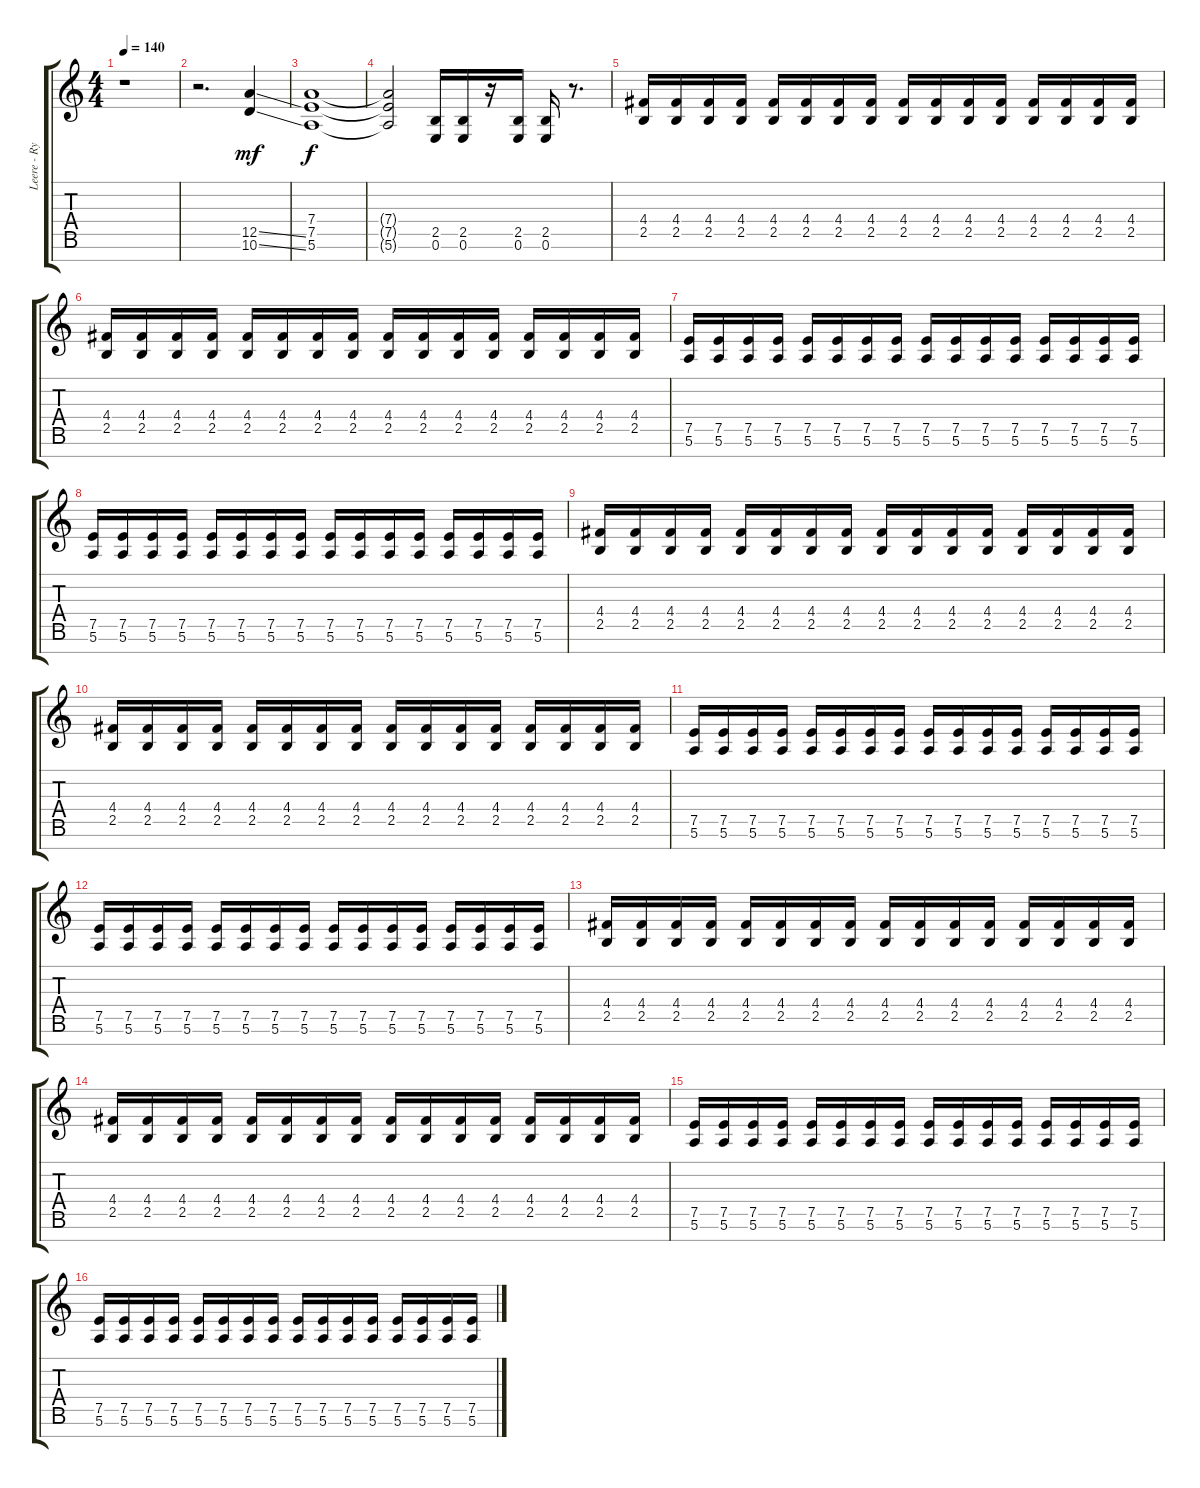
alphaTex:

\track ("Leere - Rythm Guitar" "Leere - Ry") {instrument distortionguitar}
\staff {score tabs}
\tuning (E4 B3 G3 D3 A2 E2 B1) {hide}
\ts (4 4)
\tempo 140
\clef g2
\ks c
r.1{dy f} |
r.2{d} (12.5{ss} 10.6{ss}).4{dy mf} |
(7.4 7.5 5.6).1{dy f} |
(7.4{t} 7.5{t} 5.6{t}).2 (2.5 0.6).16 (2.5 0.6).16 r.16 (2.5 0.6).16 (2.5 0.6).16 r.8{d} |
(4.4 2.5).16 (4.4 2.5).16 (4.4 2.5).16 (4.4 2.5).16 (4.4 2.5).16 (4.4 2.5).16 (4.4 2.5).16 (4.4 2.5).16 (4.4 2.5).16 (4.4 2.5).16 (4.4 2.5).16 (4.4 2.5).16 (4.4 2.5).16 (4.4 2.5).16 (4.4 2.5).16 (4.4 2.5).16 |
(4.4 2.5).16 (4.4 2.5).16 (4.4 2.5).16 (4.4 2.5).16 (4.4 2.5).16 (4.4 2.5).16 (4.4 2.5).16 (4.4 2.5).16 (4.4 2.5).16 (4.4 2.5).16 (4.4 2.5).16 (4.4 2.5).16 (4.4 2.5).16 (4.4 2.5).16 (4.4 2.5).16 (4.4 2.5).16 |
(7.5 5.6).16 (7.5 5.6).16 (7.5 5.6).16 (7.5 5.6).16 (7.5 5.6).16 (7.5 5.6).16 (7.5 5.6).16 (7.5 5.6).16 (7.5 5.6).16 (7.5 5.6).16 (7.5 5.6).16 (7.5 5.6).16 (7.5 5.6).16 (7.5 5.6).16 (7.5 5.6).16 (7.5 5.6).16 |
(7.5 5.6).16 (7.5 5.6).16 (7.5 5.6).16 (7.5 5.6).16 (7.5 5.6).16 (7.5 5.6).16 (7.5 5.6).16 (7.5 5.6).16 (7.5 5.6).16 (7.5 5.6).16 (7.5 5.6).16 (7.5 5.6).16 (7.5 5.6).16 (7.5 5.6).16 (7.5 5.6).16 (7.5 5.6).16 |
(4.4 2.5).16 (4.4 2.5).16 (4.4 2.5).16 (4.4 2.5).16 (4.4 2.5).16 (4.4 2.5).16 (4.4 2.5).16 (4.4 2.5).16 (4.4 2.5).16 (4.4 2.5).16 (4.4 2.5).16 (4.4 2.5).16 (4.4 2.5).16 (4.4 2.5).16 (4.4 2.5).16 (4.4 2.5).16 |
(4.4 2.5).16 (4.4 2.5).16 (4.4 2.5).16 (4.4 2.5).16 (4.4 2.5).16 (4.4 2.5).16 (4.4 2.5).16 (4.4 2.5).16 (4.4 2.5).16 (4.4 2.5).16 (4.4 2.5).16 (4.4 2.5).16 (4.4 2.5).16 (4.4 2.5).16 (4.4 2.5).16 (4.4 2.5).16 |
(7.5 5.6).16 (7.5 5.6).16 (7.5 5.6).16 (7.5 5.6).16 (7.5 5.6).16 (7.5 5.6).16 (7.5 5.6).16 (7.5 5.6).16 (7.5 5.6).16 (7.5 5.6).16 (7.5 5.6).16 (7.5 5.6).16 (7.5 5.6).16 (7.5 5.6).16 (7.5 5.6).16 (7.5 5.6).16 |
(7.5 5.6).16 (7.5 5.6).16 (7.5 5.6).16 (7.5 5.6).16 (7.5 5.6).16 (7.5 5.6).16 (7.5 5.6).16 (7.5 5.6).16 (7.5 5.6).16 (7.5 5.6).16 (7.5 5.6).16 (7.5 5.6).16 (7.5 5.6).16 (7.5 5.6).16 (7.5 5.6).16 (7.5 5.6).16 |
(4.4 2.5).16 (4.4 2.5).16 (4.4 2.5).16 (4.4 2.5).16 (4.4 2.5).16 (4.4 2.5).16 (4.4 2.5).16 (4.4 2.5).16 (4.4 2.5).16 (4.4 2.5).16 (4.4 2.5).16 (4.4 2.5).16 (4.4 2.5).16 (4.4 2.5).16 (4.4 2.5).16 (4.4 2.5).16 |
(4.4 2.5).16 (4.4 2.5).16 (4.4 2.5).16 (4.4 2.5).16 (4.4 2.5).16 (4.4 2.5).16 (4.4 2.5).16 (4.4 2.5).16 (4.4 2.5).16 (4.4 2.5).16 (4.4 2.5).16 (4.4 2.5).16 (4.4 2.5).16 (4.4 2.5).16 (4.4 2.5).16 (4.4 2.5).16 |
(7.5 5.6).16 (7.5 5.6).16 (7.5 5.6).16 (7.5 5.6).16 (7.5 5.6).16 (7.5 5.6).16 (7.5 5.6).16 (7.5 5.6).16 (7.5 5.6).16 (7.5 5.6).16 (7.5 5.6).16 (7.5 5.6).16 (7.5 5.6).16 (7.5 5.6).16 (7.5 5.6).16 (7.5 5.6).16 |
(7.5 5.6).16 (7.5 5.6).16 (7.5 5.6).16 (7.5 5.6).16 (7.5 5.6).16 (7.5 5.6).16 (7.5 5.6).16 (7.5 5.6).16 (7.5 5.6).16 (7.5 5.6).16 (7.5 5.6).16 (7.5 5.6).16 (7.5 5.6).16 (7.5 5.6).16 (7.5 5.6).16 (7.5 5.6).16
